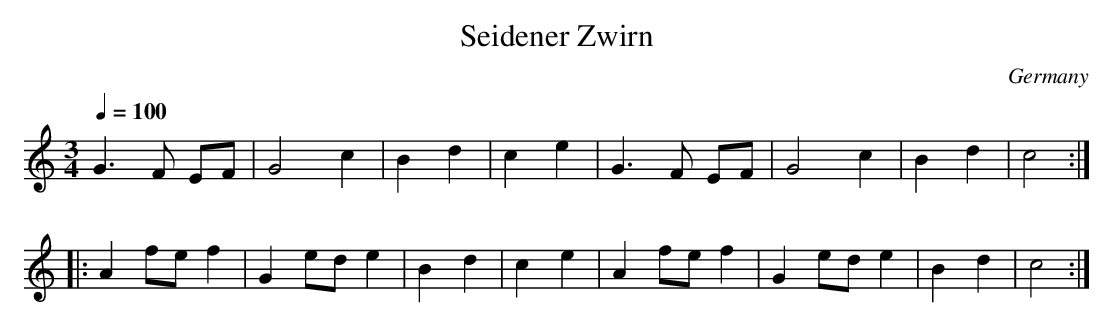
X:1
T:Seidener Zwirn
O:Germany
M:2/4
L:1/4
Q:1/4=100
K:C
M:3/4
G>F E/2F/2|G2 c| Bd|ce| G>F E/2F/2| G2 c| Bd|c2:|!
|:A f/2e/2 f| G e/2d/2 e|  Bd| ce| A f/2e/2 f| G e/2d/2 e| Bd| c2:|
